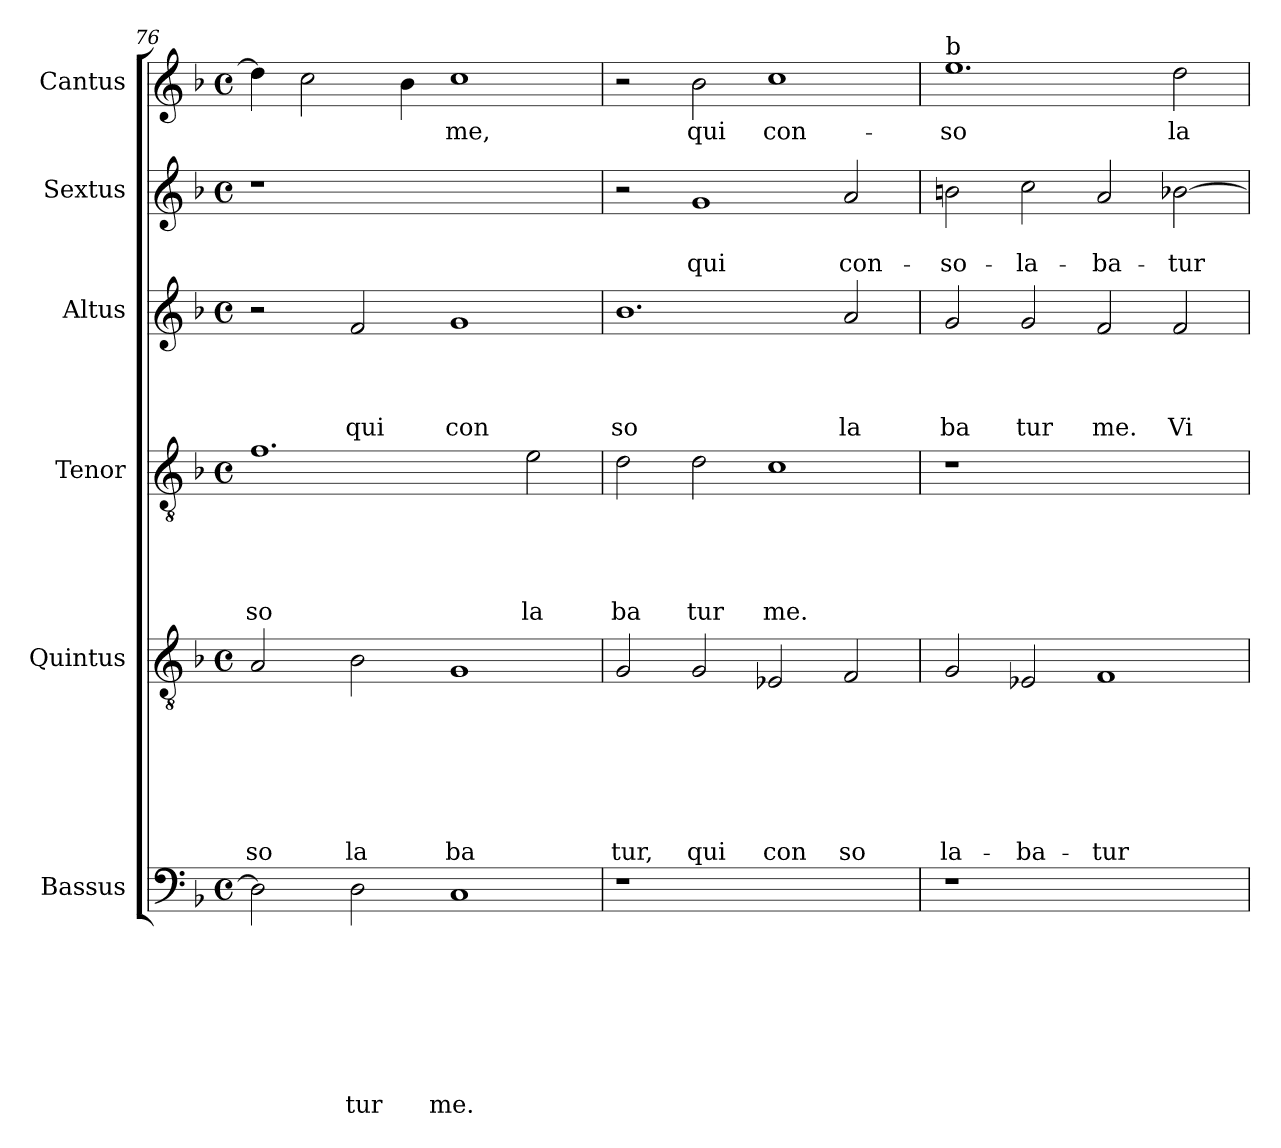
**kern	**text	**text	**text	**text	**text	**text	**text	**text	**kern	**text	**text	**text	**text	**text	**text	**text	**kern	**text	**text	**text	**text	**text	**kern	**text	**text	**text	**text	**kern	**text	**text	**kern	**text
*part6	*part6	*part6	*part6	*part6	*part6	*part6	*part6	*part6	*part5	*part5	*part5	*part5	*part5	*part5	*part5	*part5	*part4	*part4	*part4	*part4	*part4	*part4	*part3	*part3	*part3	*part3	*part3	*part2	*part2	*part2	*part1	*part1
*staff6	*staff6	*staff6	*staff6	*staff6	*staff6	*staff6	*staff6	*staff6	*staff5	*staff5	*staff5	*staff5	*staff5	*staff5	*staff5	*staff5	*staff4	*staff4	*staff4	*staff4	*staff4	*staff4	*staff3	*staff3	*staff3	*staff3	*staff3	*staff2	*staff2	*staff2	*staff1	*staff1
*I"Bassus	*	*	*	*	*	*	*	*	*I"Quintus	*	*	*	*	*	*	*	*I"Tenor	*	*	*	*	*	*I"Altus	*	*	*	*	*I"Sextus	*	*	*I"Cantus	*
*clefF4	*	*	*	*	*	*	*	*	*clefGv2	*	*	*	*	*	*	*	*clefGv2	*	*	*	*	*	*clefG2	*	*	*	*	*clefG2	*	*	*clefG2	*
*k[b-]	*	*	*	*	*	*	*	*	*k[b-]	*	*	*	*	*	*	*	*k[b-]	*	*	*	*	*	*k[b-]	*	*	*	*	*k[b-]	*	*	*k[b-]	*
*F:	*	*	*	*	*	*	*	*	*F:	*	*	*	*	*	*	*	*F:	*	*	*	*	*	*F:	*	*	*	*	*F:	*	*	*F:	*
*M4/4	*	*	*	*	*	*	*	*	*M4/4	*	*	*	*	*	*	*	*M4/4	*	*	*	*	*	*M4/4	*	*	*	*	*M4/4	*	*	*M4/4	*
*met(c)	*	*	*	*	*	*	*	*	*met(c)	*	*	*	*	*	*	*	*met(c)	*	*	*	*	*	*met(c)	*	*	*	*	*met(c)	*	*	*met(c)	*
=76	=76	=76	=76	=76	=76	=76	=76	=76	=76	=76	=76	=76	=76	=76	=76	=76	=76	=76	=76	=76	=76	=76	=76	=76	=76	=76	=76	=76	=76	=76	=76	=76
!	!	!	!	!	!	!	!	!	!	!	!	!	!	!	!	!LO:LY:b	!	!	!	!	!	!LO:LY:b	!	!	!	!	!	!	!	!	!	!
2D\]	.	.	.	.	.	.	.	.	2A/	.	.	.	.	.	.	so	1.f	.	.	.	.	so	2r	.	.	.	.	1r	.	.	4dd\]	.
.	.	.	.	.	.	.	.	.	.	.	.	.	.	.	.	.	.	.	.	.	.	.	.	.	.	.	.	.	.	.	2cc\	.
!	!	!	!	!	!	!	!	!LO:LY:b	!	!	!	!	!	!	!	!LO:LY:b	!	!	!	!	!	!	!	!	!	!	!LO:LY:b	!	!	!	!	!
2D\	.	.	.	.	.	.	.	-tur	2B-\	.	.	.	.	.	.	la	.	.	.	.	.	.	2f/	.	.	.	qui	.	.	.	.	.
.	.	.	.	.	.	.	.	.	.	.	.	.	.	.	.	.	.	.	.	.	.	.	.	.	.	.	.	.	.	.	4b-\	.
!	!	!	!	!	!	!	!	!LO:LY:b	!	!	!	!	!	!	!	!LO:LY:b	!	!	!	!	!	!	!	!	!	!	!LO:LY:b	!	!	!	!	!LO:LY:b
1C	.	.	.	.	.	.	.	me.	1G	.	.	.	.	.	.	ba	.	.	.	.	.	.	1g	.	.	.	con	1ryy	.	.	1cc	me,
!	!	!	!	!	!	!	!	!	!	!	!	!	!	!	!	!	!	!	!	!	!	!LO:LY:b	!	!	!	!	!	!	!	!	!	!
.	.	.	.	.	.	.	.	.	.	.	.	.	.	.	.	.	2e\	.	.	.	.	la	.	.	.	.	.	.	.	.	.	.
=77	=77	=77	=77	=77	=77	=77	=77	=77	=77	=77	=77	=77	=77	=77	=77	=77	=77	=77	=77	=77	=77	=77	=77	=77	=77	=77	=77	=77	=77	=77	=77	=77
!	!	!	!	!	!	!	!	!	!	!	!	!	!	!	!	!LO:LY:b	!	!	!	!	!	!LO:LY:b	!	!	!	!	!LO:LY:b	!	!	!	!	!
1r	.	.	.	.	.	.	.	.	2G/	.	.	.	.	.	.	tur,	2d\	.	.	.	.	ba	1.b-	.	.	.	so	2r	.	.	2r	.
!	!	!	!	!	!	!	!	!	!	!	!	!	!	!	!	!LO:LY:b	!	!	!	!	!	!LO:LY:b	!	!	!	!	!	!	!	!LO:LY:b	!	!LO:LY:b
.	.	.	.	.	.	.	.	.	2G/	.	.	.	.	.	.	qui	2d\	.	.	.	.	tur	.	.	.	.	.	1g	.	qui	2b-\	qui
!	!	!	!	!	!	!	!	!	!	!	!	!	!	!	!	!LO:LY:b	!	!	!	!	!	!LO:LY:b	!	!	!	!	!	!	!	!	!	!LO:LY:b
1ryy	.	.	.	.	.	.	.	.	2E-X/	.	.	.	.	.	.	con	1c	.	.	.	.	me.	.	.	.	.	.	.	.	.	1cc	con-
!	!	!	!	!	!	!	!	!	!	!	!	!	!	!	!	!LO:LY:b	!	!	!	!	!	!	!	!	!	!	!LO:LY:b	!	!	!LO:LY:b	!	!
.	.	.	.	.	.	.	.	.	2F/	.	.	.	.	.	.	so	.	.	.	.	.	.	2a/	.	.	.	la	2a/	.	con-	.	.
!!LO:LB:g=z
=78	=78	=78	=78	=78	=78	=78	=78	=78	=78	=78	=78	=78	=78	=78	=78	=78	=78	=78	=78	=78	=78	=78	=78	=78	=78	=78	=78	=78	=78	=78	=78	=78
!	!	!	!	!	!	!	!	!	!	!	!	!	!	!	!	!	!	!	!	!	!	!	!	!	!	!	!	!	!	!	!LO:TX:a:t=b	!
!	!	!	!	!	!	!	!	!	!	!	!	!	!	!	!	!LO:LY:b	!	!	!	!	!	!	!	!	!	!	!LO:LY:b	!	!	!LO:LY:b	!	!LO:LY:b
1r	.	.	.	.	.	.	.	.	2G/	.	.	.	.	.	.	la-	1r	.	.	.	.	.	2g/	.	.	.	ba	2bn\	.	-so-	1.ee	-so
!	!	!	!	!	!	!	!	!	!	!	!	!	!	!	!	!LO:LY:b	!	!	!	!	!	!	!	!	!	!	!LO:LY:b	!	!	!LO:LY:b	!	!
.	.	.	.	.	.	.	.	.	2E-X/	.	.	.	.	.	.	-ba-	.	.	.	.	.	.	2g/	.	.	.	tur	2cc\	.	-la-	.	.
!	!	!	!	!	!	!	!	!	!	!	!	!	!	!	!	!LO:LY:b	!	!	!	!	!	!	!	!	!	!	!LO:LY:b	!	!	!LO:LY:b	!	!
1ryy	.	.	.	.	.	.	.	.	1F	.	.	.	.	.	.	-tur	1ryy	.	.	.	.	.	2f/	.	.	.	me.	2a/	.	-ba-	.	.
!	!	!	!	!	!	!	!	!	!	!	!	!	!	!	!	!	!	!	!	!	!	!	!	!	!	!	!LO:LY:b	!	!	!LO:LY:b	!	!LO:LY:b
.	.	.	.	.	.	.	.	.	.	.	.	.	.	.	.	.	.	.	.	.	.	.	2f/	.	.	.	Vi	[>2b-X\	.	-tur	2dd\	la
=	=	=	=	=	=	=	=	=	=	=	=	=	=	=	=	=	=	=	=	=	=	=	=	=	=	=	=	=	=	=	=	=
*-	*-	*-	*-	*-	*-	*-	*-	*-	*-	*-	*-	*-	*-	*-	*-	*-	*-	*-	*-	*-	*-	*-	*-	*-	*-	*-	*-	*-	*-	*-	*-	*-
